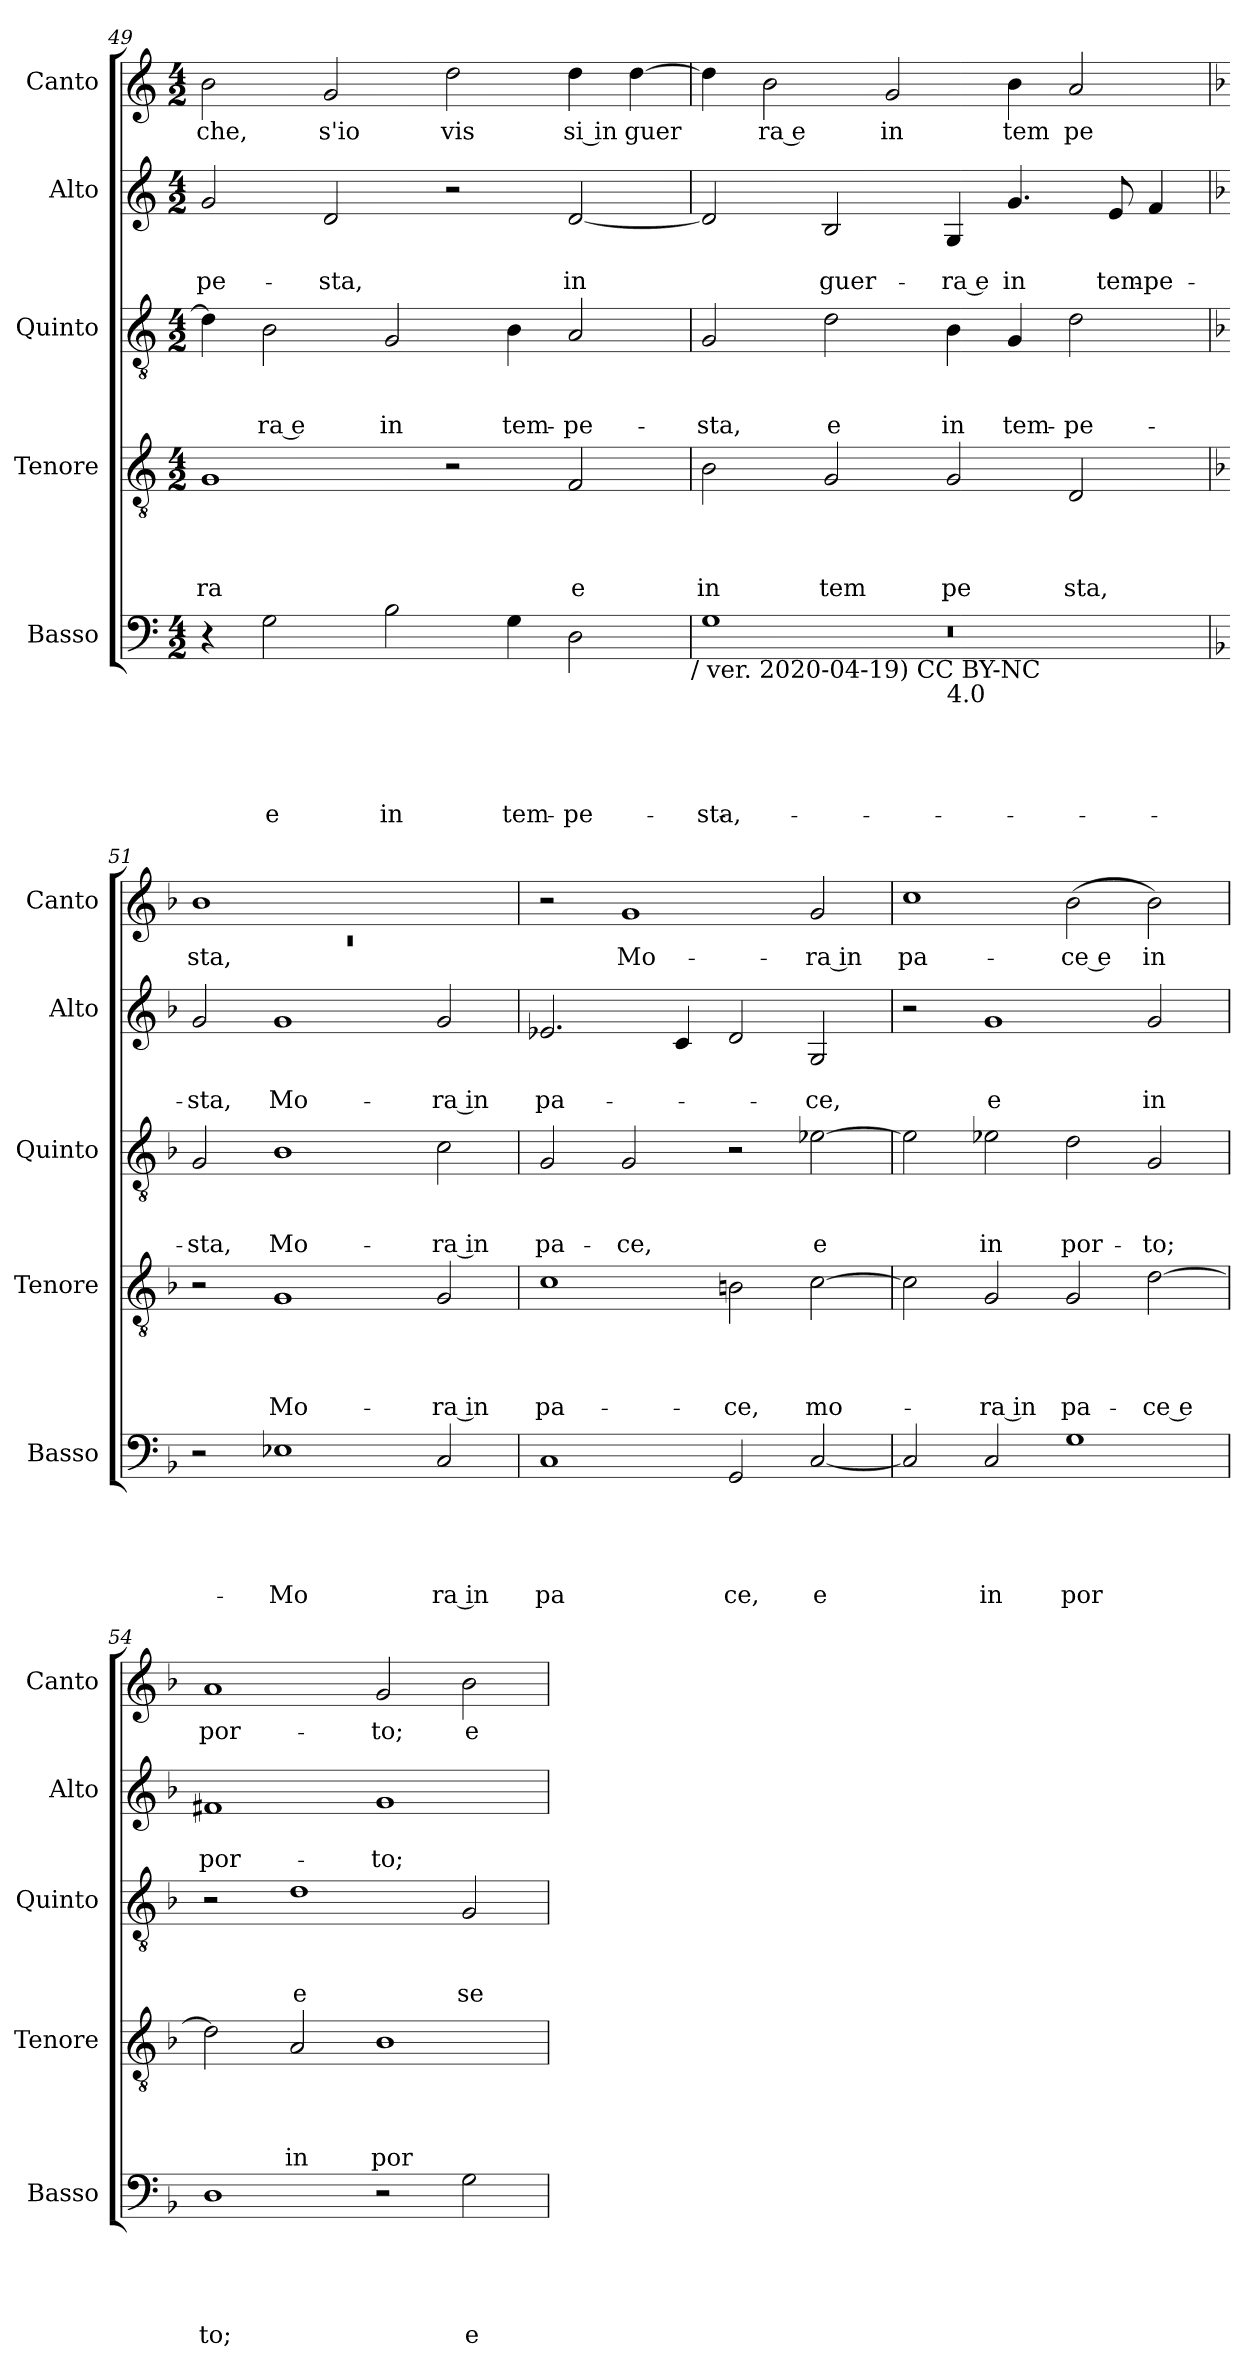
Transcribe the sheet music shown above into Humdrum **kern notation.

**kern	**text	**text	**text	**text	**text	**kern	**text	**text	**text	**text	**kern	**text	**text	**text	**kern	**text	**text	**kern	**text
*part5	*part5	*part5	*part5	*part5	*part5	*part4	*part4	*part4	*part4	*part4	*part3	*part3	*part3	*part3	*part2	*part2	*part2	*part1	*part1
*staff5	*staff5	*staff5	*staff5	*staff5	*staff5	*staff4	*staff4	*staff4	*staff4	*staff4	*staff3	*staff3	*staff3	*staff3	*staff2	*staff2	*staff2	*staff1	*staff1
*I"Basso	*	*	*	*	*	*I"Tenore	*	*	*	*	*I"Quinto	*	*	*	*I"Alto	*	*	*I"Canto	*
*I'Basso	*	*	*	*	*	*I'Tenore	*	*	*	*	*I'Quinto	*	*	*	*I'Alto	*	*	*I'Canto	*
*clefF4	*	*	*	*	*	*clefGv2	*	*	*	*	*clefGv2	*	*	*	*clefG2	*	*	*clefG2	*
*k[]	*	*	*	*	*	*k[]	*	*	*	*	*k[]	*	*	*	*k[]	*	*	*k[]	*
*C:	*	*	*	*	*	*C:	*	*	*	*	*C:	*	*	*	*C:	*	*	*C:	*
*M4/2	*	*	*	*	*	*M4/2	*	*	*	*	*M4/2	*	*	*	*M4/2	*	*	*M4/2	*
=49	=49	=49	=49	=49	=49	=49	=49	=49	=49	=49	=49	=49	=49	=49	=49	=49	=49	=49	=49
!	!	!	!	!	!	!	!	!	!	!LO:LY:b	!	!	!	!	!	!	!LO:LY:b	!	!LO:LY:b
4r	.	.	.	.	.	1G	.	.	.	ra	4d\]	.	.	.	2g/	.	-pe-	2b\	che,
!	!	!	!	!	!LO:LY:b	!	!	!	!	!	!	!	!	!LO:LY:b:rj	!	!	!	!	!
2G\	.	.	.	.	e	.	.	.	.	.	2B\	.	.	-ra e	.	.	.	.	.
!	!	!	!	!	!	!	!	!	!	!	!	!	!	!	!	!	!LO:LY:b	!	!LO:LY:b
.	.	.	.	.	.	.	.	.	.	.	.	.	.	.	2d/	.	-sta,	2g/	s'io
!	!	!	!	!	!LO:LY:b	!	!	!	!	!	!	!	!	!LO:LY:b	!	!	!	!	!
2B\	.	.	.	.	in	.	.	.	.	.	2G/	.	.	in	.	.	.	.	.
!	!	!	!	!	!	!	!	!	!	!	!	!	!	!	!	!	!	!	!LO:LY:b
.	.	.	.	.	.	2r	.	.	.	.	.	.	.	.	2r	.	.	2dd\	vis
!	!	!	!	!	!LO:LY:b	!	!	!	!	!	!	!	!	!LO:LY:b	!	!	!	!	!
4G\	.	.	.	.	tem-	.	.	.	.	.	4B\	.	.	tem-	.	.	.	.	.
!	!	!	!	!	!LO:LY:b	!	!	!	!	!LO:LY:b	!	!	!	!LO:LY:b	!	!	!LO:LY:b	!	!LO:LY:b:rj
2D\	.	.	.	.	-pe-	2F/	.	.	.	e	2A/	.	.	-pe-	[<2d/	.	in	4dd\	si in
!	!	!	!	!	!	!	!	!	!	!	!	!	!	!	!	!	!	!	!LO:LY:b
.	.	.	.	.	.	.	.	.	.	.	.	.	.	.	.	.	.	[>4dd\	guer
!LO:TX:b:t=/ ver. 2020-04-19) CC BY-NC	!	!	!	!	!	!	!	!	!	!	!	!	!	!	!	!	!	!	!
=50	=50	=50	=50	=50	=50	=50	=50	=50	=50	=50	=50	=50	=50	=50	=50	=50	=50	=50	=50
*^	*	*	*	*	*	*	*	*	*	*	*	*	*	*	*	*	*	*	*
*	*^	*	*	*	*	*	*	*	*	*	*	*	*	*	*	*	*	*	*	*
!	!	!LO:N:vis=1	!	!	!	!	!LO:LY:b	!	!	!	!	!LO:LY:b	!	!	!	!LO:LY:b	!	!	!	!	!
0ryy	1G	0r	.	.	.	.	-sta,	2B\	.	.	.	in	2G/	.	.	-sta,	2d/]	.	.	4dd\]	.
!	!	!	!	!	!	!	!	!	!	!	!	!	!	!	!	!	!	!	!	!	!LO:LY:b:rj
.	.	.	.	.	.	.	.	.	.	.	.	.	.	.	.	.	.	.	.	2b\	ra e
!	!	!	!	!	!	!	!	!	!	!	!	!LO:LY:b	!	!	!	!LO:LY:b	!	!	!LO:LY:b	!	!
.	.	.	.	.	.	.	.	2G/	.	.	.	tem	2d\	.	.	e	2B/	.	guer-	.	.
!	!	!	!	!	!	!	!	!	!	!	!	!	!	!	!	!	!	!	!	!	!LO:LY:b
.	.	.	.	.	.	.	.	.	.	.	.	.	.	.	.	.	.	.	.	2g/	in
!	!LO:TX:b:t=4.0	!	!	!	!	!	!	!	!	!	!	!	!	!	!	!	!	!	!	!	!
!	!	!	!	!	!	!	!	!	!	!	!	!LO:LY:b	!	!	!	!LO:LY:b	!	!	!LO:LY:b:rj	!	!
.	1ryy	.	.	.	.	.	.	2G/	.	.	.	pe	4B\	.	.	in	4G/	.	-ra e	.	.
!	!	!	!	!	!	!	!	!	!	!	!	!	!	!	!	!LO:LY:b	!	!	!LO:LY:b	!	!LO:LY:b
.	.	.	.	.	.	.	.	.	.	.	.	.	4G/	.	.	tem-	4.g/	.	in	4b\	tem
!	!	!	!	!	!	!	!	!	!	!	!	!LO:LY:b	!	!	!	!LO:LY:b	!	!	!	!	!LO:LY:b
.	.	.	.	.	.	.	.	2D/	.	.	.	sta,	2d\	.	.	-pe-	.	.	.	2a/	pe
!	!	!	!	!	!	!	!	!	!	!	!	!	!	!	!	!	!	!	!LO:LY:b	!	!
.	.	.	.	.	.	.	.	.	.	.	.	.	.	.	.	.	8e/	.	tem-	.	.
!	!	!	!	!	!	!	!	!	!	!	!	!	!	!	!	!	!	!	!LO:LY:b	!	!
.	.	.	.	.	.	.	.	.	.	.	.	.	.	.	.	.	4f/	.	-pe-	.	.
*v	*v	*v	*	*	*	*	*	*	*	*	*	*	*	*	*	*	*	*	*	*	*
!!LO:PB:g=z
=51	=51	=51	=51	=51	=51	=51	=51	=51	=51	=51	=51	=51	=51	=51	=51	=51	=51	=51	=51
*k[b-]	*	*	*	*	*	*k[b-]	*	*	*	*	*k[b-]	*	*	*	*k[b-]	*	*	*k[b-]	*
*F:	*	*	*	*	*	*F:	*	*	*	*	*F:	*	*	*	*F:	*	*	*F:	*
*	*	*	*	*	*	*	*	*	*	*	*	*	*	*	*	*	*	*^	*
!	!	!	!	!	!	!	!	!	!	!	!	!	!	!LO:LY:b	!	!	!LO:LY:b	!	!LO:N:vis=1	!LO:LY:b
2r	.	.	.	.	.	2r	.	.	.	.	2G/	.	.	-sta,	2g/	.	-sta,	1b-	0rc	sta,
!	!	!	!	!	!LO:LY:b	!	!	!	!	!LO:LY:b	!	!	!	!LO:LY:b	!	!	!LO:LY:b	!	!	!
1E-X	.	.	.	.	Mo	1G	.	.	.	Mo-	1B-	.	.	Mo-	1g	.	Mo-	.	.	.
.	.	.	.	.	.	.	.	.	.	.	.	.	.	.	.	.	.	1ryy	.	.
!	!	!	!	!	!LO:LY:b:rj	!	!	!	!	!LO:LY:b:rj	!	!	!	!LO:LY:b:rj	!	!	!LO:LY:b:rj	!	!	!
2C/	.	.	.	.	ra in	2G/	.	.	.	-ra in	2c\	.	.	-ra in	2g/	.	-ra in	.	.	.
*	*	*	*	*	*	*	*	*	*	*	*	*	*	*	*	*	*	*v	*v	*
=52	=52	=52	=52	=52	=52	=52	=52	=52	=52	=52	=52	=52	=52	=52	=52	=52	=52	=52	=52
!	!	!	!	!	!LO:LY:b	!	!	!	!	!LO:LY:b	!	!	!	!LO:LY:b	!	!	!LO:LY:b	!	!
1C	.	.	.	.	pa	1c	.	.	.	pa-	2G/	.	.	pa-	2.e-X/	.	pa-	2r	.
!	!	!	!	!	!	!	!	!	!	!	!	!	!	!LO:LY:b	!	!	!	!	!LO:LY:b
.	.	.	.	.	.	.	.	.	.	.	2G/	.	.	-ce,	.	.	.	1g	Mo-
.	.	.	.	.	.	.	.	.	.	.	.	.	.	.	4c/	.	.	.	.
!	!	!	!	!	!LO:LY:b	!	!	!	!	!LO:LY:b	!	!	!	!	!	!	!	!	!
2GG/	.	.	.	.	ce,	2Bn\	.	.	.	-ce,	2r	.	.	.	2d/	.	.	.	.
!	!	!	!	!	!LO:LY:b	!	!	!	!	!LO:LY:b	!	!	!	!LO:LY:b	!	!	!LO:LY:b	!	!LO:LY:b:rj
[<2C/	.	.	.	.	e	[>2c\	.	.	.	mo-	[>2e-X\	.	.	e	2G/	.	-ce,	2g/	-ra in
=53	=53	=53	=53	=53	=53	=53	=53	=53	=53	=53	=53	=53	=53	=53	=53	=53	=53	=53	=53
!	!	!	!	!	!	!	!	!	!	!	!	!	!	!	!	!	!	!	!LO:LY:b
2C/]	.	.	.	.	.	2c\]	.	.	.	.	2e-\]	.	.	.	2r	.	.	1cc	pa-
!	!	!	!	!	!LO:LY:b	!	!	!	!	!LO:LY:b:rj	!	!	!	!LO:LY:b	!	!	!LO:LY:b	!	!
2C/	.	.	.	.	in	2G/	.	.	.	-ra in	2e-X\	.	.	in	1g	.	e	.	.
!	!	!	!	!	!LO:LY:b	!	!	!	!	!LO:LY:b	!	!	!	!LO:LY:b	!	!	!	!	!LO:LY:b:rj
1G	.	.	.	.	por	2G/	.	.	.	pa-	2d\	.	.	por-	.	.	.	(<2b-\	-ce e
!	!	!	!	!	!	!	!	!	!	!LO:LY:b	!	!	!	!LO:LY:b	!	!	!LO:LY:b	!	!LO:LY:b
.	.	.	.	.	.	[>2d\	.	.	.	-ce e	2G/	.	.	-to;	2g/	.	in	2b-\)	in
=54	=54	=54	=54	=54	=54	=54	=54	=54	=54	=54	=54	=54	=54	=54	=54	=54	=54	=54	=54
!	!	!	!	!	!LO:LY:b	!	!	!	!	!	!	!	!	!	!	!	!LO:LY:b	!	!LO:LY:b
1D	.	.	.	.	to;	2d\]	.	.	.	.	2r	.	.	.	1f#X	.	por-	1a	por-
!	!	!	!	!	!	!	!	!	!	!LO:LY:b	!	!	!	!LO:LY:b	!	!	!	!	!
.	.	.	.	.	.	2A/	.	.	.	in	1d	.	.	e	.	.	.	.	.
!	!	!	!	!	!	!	!	!	!	!LO:LY:b	!	!	!	!	!	!	!LO:LY:b	!	!LO:LY:b
2r	.	.	.	.	.	1B-	.	.	.	por-	.	.	.	.	1g	.	-to;	2g/	-to;
!	!	!	!	!	!LO:LY:b	!	!	!	!	!	!	!	!	!LO:LY:b	!	!	!	!	!LO:LY:b
2G\	.	.	.	.	e	.	.	.	.	.	2G/	.	.	se	.	.	.	2b-\	e
=	=	=	=	=	=	=	=	=	=	=	=	=	=	=	=	=	=	=	=
*-	*-	*-	*-	*-	*-	*-	*-	*-	*-	*-	*-	*-	*-	*-	*-	*-	*-	*-	*-
